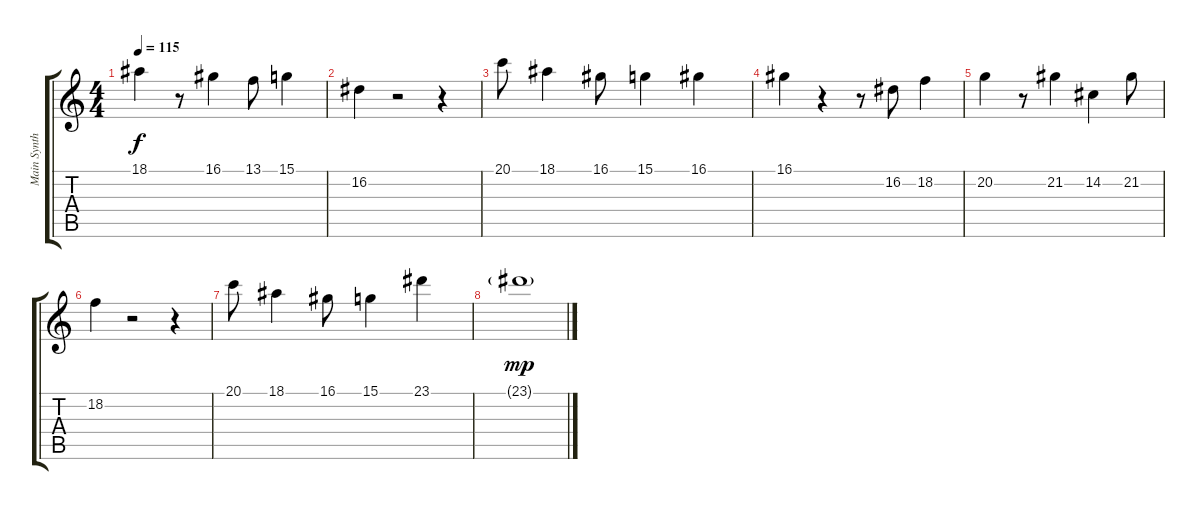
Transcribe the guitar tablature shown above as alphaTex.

\track ("Main Synth" "Main Synth") {instrument synthstrings1}
\staff {score tabs}
\tuning (E4 B3 G3 D3 A2 E2) {hide}
\ts (4 4)
\tempo 115
\clef g2
\ks c
18.1.4{dy f} r.8 16.1.4 13.1.8 15.1.4 |
16.2.4 r.2 r.4 |
20.1.8 18.1.4 16.1.8 15.1.4 16.1.4 |
16.1.4 r.4 r.8 16.2.8 18.2.4 |
20.2.4 r.8 21.2.4 14.2.4 21.2.8 |
18.2.4 r.2 r.4 |
20.1.8 18.1.4 16.1.8 15.1.4 23.1.4 |
23.1{g}.1{dy mp}
